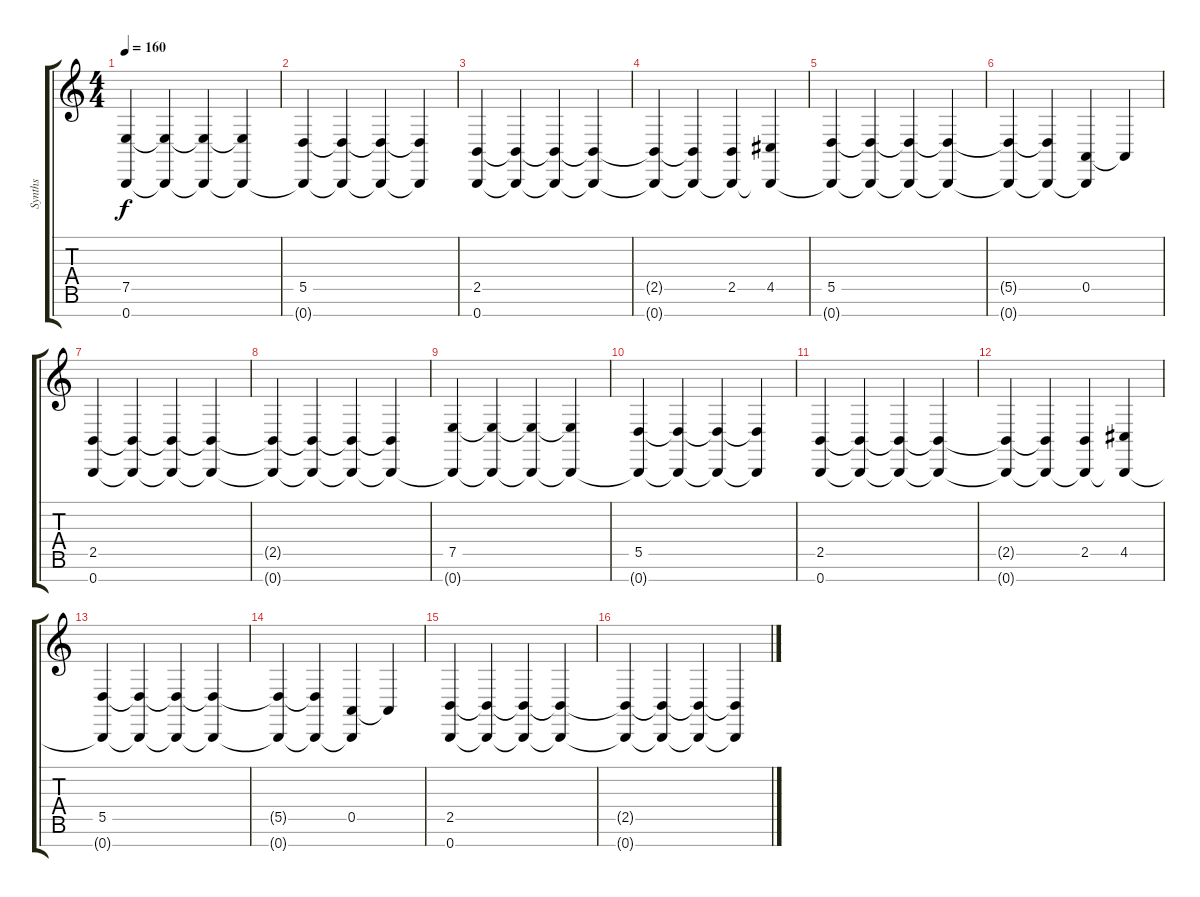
\track ("Synths" "Synths") {instrument pad8sweep}
\staff {score tabs}
\tuning (E4 B3 G3 D3 A2 E2 B1) {hide}
\ts (4 4)
\tempo 160
\clef g2
\ks c
(7.5 0.7{t}).4{dy f} (7.5{t} 0.7{t}).4 (7.5{t} 0.7{t}).4 (7.5{t} 0.7{t}).4 |
(5.5 0.7{t}).4 (5.5{t} 0.7{t}).4 (5.5{t} 0.7{t}).4 (5.5{t} 0.7{t}).4 |
(2.5 0.7).4 (2.5{t} 0.7{t}).4 (2.5{t} 0.7{t}).4 (2.5{t} 0.7{t}).4 |
(2.5{t} 0.7{t}).4 (2.5{t} 0.7{t}).4 (2.5 0.7{t}).4 (4.5 0.7{t}).4 |
(5.5 0.7{t}).4 (5.5{t} 0.7{t}).4 (5.5{t} 0.7{t}).4 (5.5{t} 0.7{t}).4 |
(5.5{t} 0.7{t}).4 (5.5{t} 0.7{t}).4 (0.5 0.7{t}).4 0.5{t}.4 |
(2.5 0.7).4 (2.5{t} 0.7{t}).4 (2.5{t} 0.7{t}).4 (2.5{t} 0.7{t}).4 |
(2.5{t} 0.7{t}).4 (2.5{t} 0.7{t}).4 (2.5{t} 0.7{t}).4 (2.5{t} 0.7{t}).4 |
(7.5 0.7{t}).4 (7.5{t} 0.7{t}).4 (7.5{t} 0.7{t}).4 (7.5{t} 0.7{t}).4 |
(5.5 0.7{t}).4 (5.5{t} 0.7{t}).4 (5.5{t} 0.7{t}).4 (5.5{t} 0.7{t}).4 |
(2.5 0.7).4 (2.5{t} 0.7{t}).4 (2.5{t} 0.7{t}).4 (2.5{t} 0.7{t}).4 |
(2.5{t} 0.7{t}).4 (2.5{t} 0.7{t}).4 (2.5 0.7{t}).4 (4.5 0.7{t}).4 |
(5.5 0.7{t}).4 (5.5{t} 0.7{t}).4 (5.5{t} 0.7{t}).4 (5.5{t} 0.7{t}).4 |
(5.5{t} 0.7{t}).4 (5.5{t} 0.7{t}).4 (0.5 0.7{t}).4 0.5{t}.4 |
(2.5 0.7).4 (2.5{t} 0.7{t}).4 (2.5{t} 0.7{t}).4 (2.5{t} 0.7{t}).4 |
(2.5{t} 0.7{t}).4 (2.5{t} 0.7{t}).4 (2.5{t} 0.7{t}).4 (2.5{t} 0.7{t}).4
